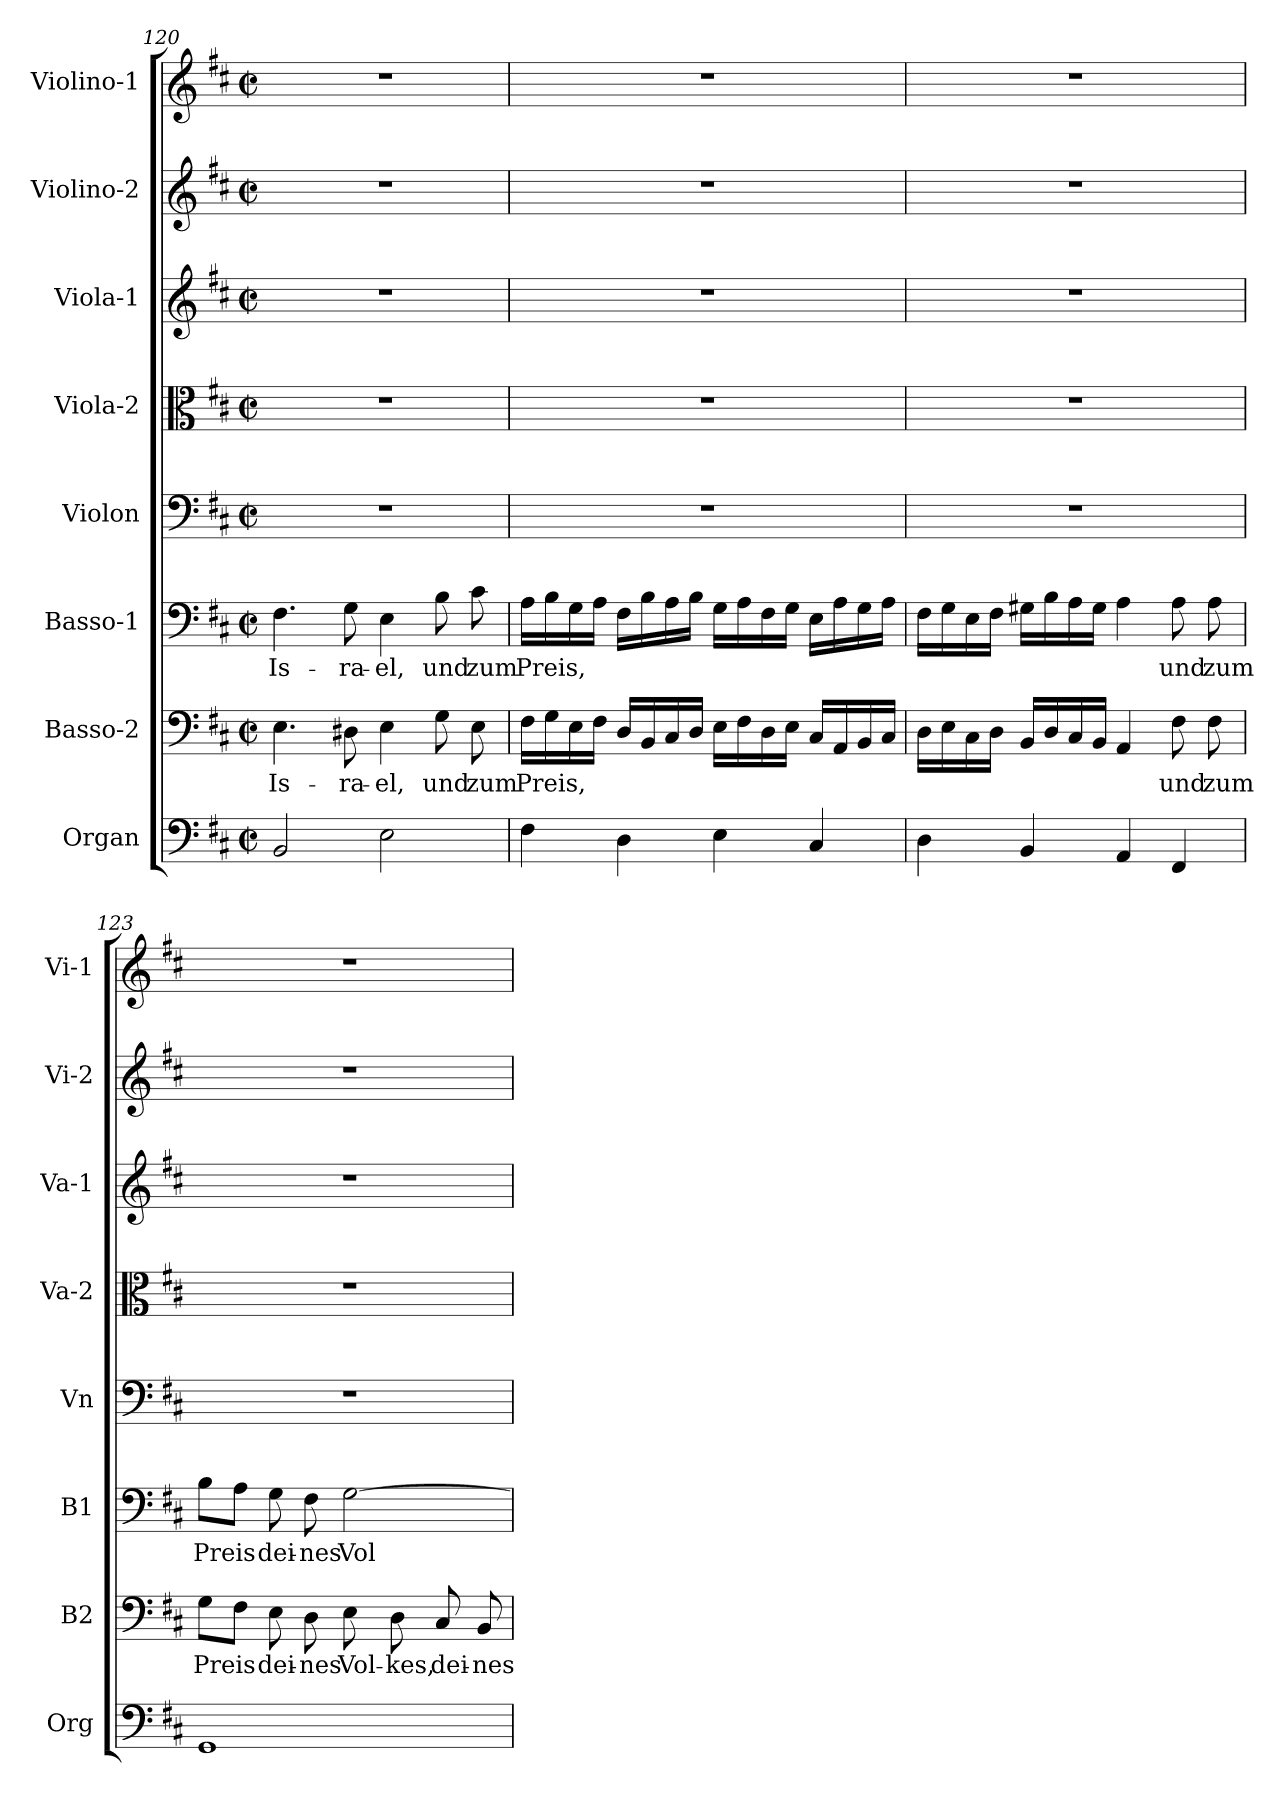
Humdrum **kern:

**kern	**kern	**text	**kern	**text	**kern	**kern	**kern	**kern	**kern
*part8	*part7	*part7	*part6	*part6	*part5	*part4	*part3	*part2	*part1
*staff8	*staff7	*staff7	*staff6	*staff6	*staff5	*staff4	*staff3	*staff2	*staff1
*I"Organ	*I"Basso-2	*	*I"Basso-1	*	*I"Violon	*I"Viola-2	*I"Viola-1	*I"Violino-2	*I"Violino-1
*I'Org	*I'B2	*	*I'B1	*	*I'Vn	*I'Va-2	*I'Va-1	*I'Vi-2	*I'Vi-1
!!LO:LB:g=z
*clefF4	*clefF4	*	*clefF4	*	*clefF4	*clefC3	*clefG2	*clefG2	*clefG2
*k[f#c#]	*k[f#c#]	*	*k[f#c#]	*	*k[f#c#]	*k[f#c#]	*k[f#c#]	*k[f#c#]	*k[f#c#]
*D:	*D:	*	*D:	*	*D:	*D:	*D:	*D:	*D:
*M2/2	*M2/2	*	*M2/2	*	*M2/2	*M2/2	*M2/2	*M2/2	*M2/2
*met(c|)	*met(c|)	*	*met(c|)	*	*met(c|)	*met(c|)	*met(c|)	*met(c|)	*met(c|)
=120	=120	=120	=120	=120	=120	=120	=120	=120	=120
!	!	!LO:LY:b	!	!LO:LY:b	!	!	!	!	!
2BB/	4.E\	Is-	4.F#\	Is-	1r	1r	1r	1r	1r
!	!	!LO:LY:b	!	!LO:LY:b	!	!	!	!	!
.	8D#X\	-ra-	8G\	-ra-	.	.	.	.	.
!	!	!LO:LY:b	!	!LO:LY:b	!	!	!	!	!
2E\	4E\	-el,	4E\	-el,	.	.	.	.	.
!	!	!LO:LY:b	!	!LO:LY:b	!	!	!	!	!
.	8G\	und	8B\	und	.	.	.	.	.
!	!	!LO:LY:b	!	!LO:LY:b	!	!	!	!	!
.	8E\	zum	8c#i\	zum	.	.	.	.	.
=121	=121	=121	=121	=121	=121	=121	=121	=121	=121
!	!	!LO:LY:b	!	!LO:LY:b	!	!	!	!	!
4F#\	16F#\LL	Preis,	16A\LL	Preis,	1r	1r	1r	1r	1r
.	16G\	.	16B\	.	.	.	.	.	.
.	16E\	.	16G\	.	.	.	.	.	.
.	16F#\JJ	.	16A\JJ	.	.	.	.	.	.
4D\	16D/LL	.	16F#\LL	.	.	.	.	.	.
.	16BB/	.	16B\	.	.	.	.	.	.
.	16C#/	.	16A\	.	.	.	.	.	.
.	16D/JJ	.	16B\JJ	.	.	.	.	.	.
4E\	16E\LL	.	16G\LL	.	.	.	.	.	.
.	16F#\	.	16A\	.	.	.	.	.	.
.	16D\	.	16F#\	.	.	.	.	.	.
.	16E\JJ	.	16G\JJ	.	.	.	.	.	.
4C#/	16C#/LL	.	16E\LL	.	.	.	.	.	.
.	16AA/	.	16A\	.	.	.	.	.	.
.	16BB/	.	16G\	.	.	.	.	.	.
.	16C#/JJ	.	16A\JJ	.	.	.	.	.	.
!!LO:LB:g=z
=122	=122	=122	=122	=122	=122	=122	=122	=122	=122
4D\	16D\LL	.	16F#\LL	.	1r	1r	1r	1r	1r
.	16E\	.	16G\	.	.	.	.	.	.
.	16C#\	.	16E\	.	.	.	.	.	.
.	16D\JJ	.	16F#\JJ	.	.	.	.	.	.
4BB/	16BB/LL	.	16G#X\LL	.	.	.	.	.	.
.	16D/	.	16B\	.	.	.	.	.	.
.	16C#/	.	16A\	.	.	.	.	.	.
.	16BB/JJ	.	16G#\JJ	.	.	.	.	.	.
4AA/	4AA/	.	4A\	.	.	.	.	.	.
!	!	!LO:LY:b	!	!LO:LY:b	!	!	!	!	!
4FF#/	8F#\	und	8A\	und	.	.	.	.	.
!	!	!LO:LY:b	!	!LO:LY:b	!	!	!	!	!
.	8F#\	zum	8A\	zum	.	.	.	.	.
=123	=123	=123	=123	=123	=123	=123	=123	=123	=123
!	!	!LO:LY:b	!	!LO:LY:b	!	!	!	!	!
1GG	8G\L	Preis	8B\L	Preis	1r	1r	1r	1r	1r
.	8F#\J	.	8A\J	.	.	.	.	.	.
!	!	!LO:LY:b	!	!LO:LY:b	!	!	!	!	!
.	8E\	dei-	8G\	dei-	.	.	.	.	.
!	!	!LO:LY:b	!	!LO:LY:b	!	!	!	!	!
.	8D\	-nes	8F#\	-nes	.	.	.	.	.
!	!	!LO:LY:b	!	!LO:LY:b	!	!	!	!	!
.	8E\	Vol-	[2G\	Vol-	.	.	.	.	.
!	!	!LO:LY:b	!	!	!	!	!	!	!
.	8D\	-kes,	.	.	.	.	.	.	.
!	!	!LO:LY:b	!	!	!	!	!	!	!
.	8C#/	dei-	.	.	.	.	.	.	.
!	!	!LO:LY:b	!	!	!	!	!	!	!
.	8BB/	-nes	.	.	.	.	.	.	.
=	=	=	=	=	=	=	=	=	=
*-	*-	*-	*-	*-	*-	*-	*-	*-	*-
